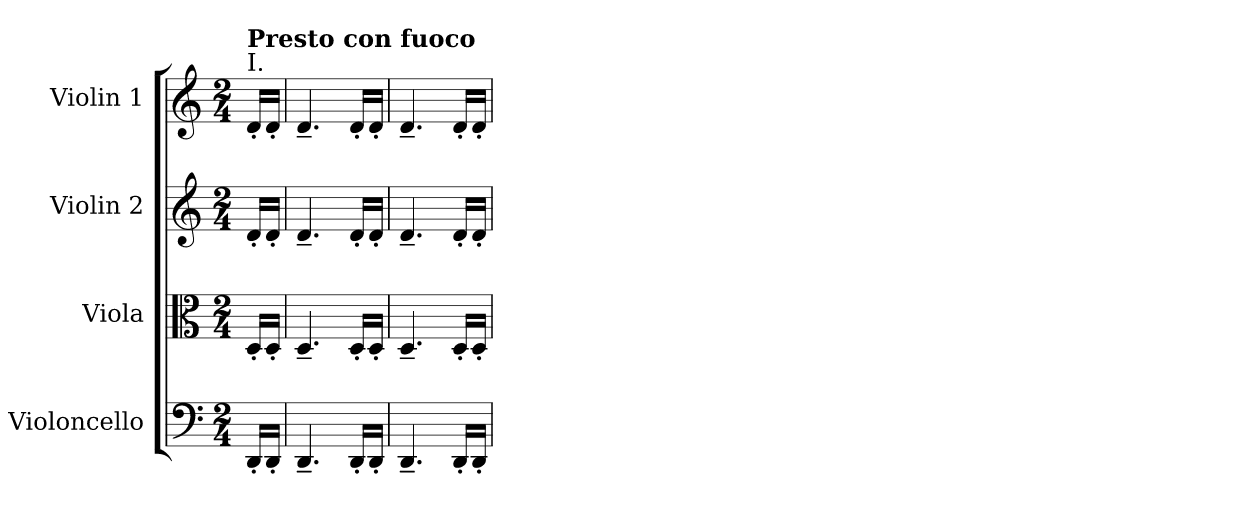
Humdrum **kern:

**kern	**dynam	**kern	**dynam	**kern	**dynam	**kern	**dynam
*part4	*part4	*part3	*part3	*part2	*part2	*part1	*part1
*staff4	*staff4	*staff3	*staff3	*staff2	*staff2	*staff1	*staff1
*I"Violoncello	*	*I"Viola	*	*I"Violin 2	*	*I"Violin 1	*
*I'Vc	*	*I'Vla	*	*I'Vln	*	*I'Vln	*
*clefF4	*	*clefC3	*	*clefG2	*	*clefG2	*
*k[]	*	*k[]	*	*k[]	*	*k[]	*
*M2/4	*	*M2/4	*	*M2/4	*	*M2/4	*
*MM136	*	*MM136	*	*MM136	*	*MM136	*
=1	=1	=1	=1	=1	=1	=1	=1
!	!	!	!	!	!	!LO:TX:a:t=I.	!
!	!	!	!	!	!	!LO:TX:a:B:t=Presto con fuoco	!
!	!LO:DY:b	!	!	!	!	!	!
!	!LO:DY:n=1:b	!	!LO:DY:b	!	!	!	!
!	!	!	!LO:DY:n=1:b	!	!LO:DY:b	!	!
!	!	!	!	!	!LO:DY:n=1:b	!	!LO:DY:b
!	!	!	!	!	!	!	!LO:DY:n=1:b
16DD'/LL	f other-dynamics	16D'/LL	f other-dynamics	16d'/LL	f other-dynamics	16d'/LL	f other-dynamics
16DD'/JJ	.	16D'/JJ	.	16d'/JJ	.	16d'/JJ	.
=2	=2	=2	=2	=2	=2	=2	=2
4.DD~/	.	4.D~/	.	4.d~/	.	4.d~/	.
16DD'/LL	.	16D'/LL	.	16d'/LL	.	16d'/LL	.
16DD'/JJ	.	16D'/JJ	.	16d'/JJ	.	16d'/JJ	.
=3	=3	=3	=3	=3	=3	=3	=3
4.DD~/	.	4.D~/	.	4.d~/	.	4.d~/	.
16DD'/LL	.	16D'/LL	.	16d'/LL	.	16d'/LL	.
16DD'/JJ	.	16D'/JJ	.	16d'/JJ	.	16d'/JJ	.
=	=	=	=	=	=	=	=
*-	*-	*-	*-	*-	*-	*-	*-
